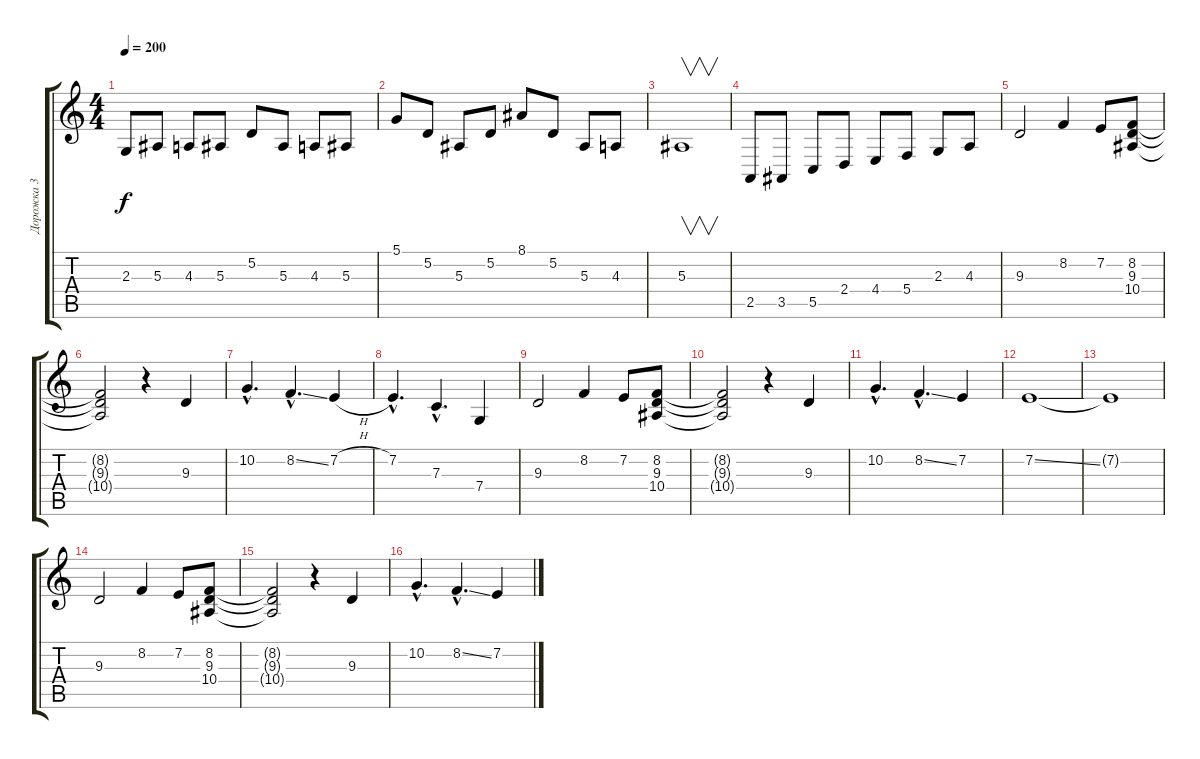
\track ("Дорожка 3" "Дорожка 3") {instrument harpsichord}
\staff {score tabs}
\tuning (D4 A3 F3 C3 G2 D2) {hide}
\ts (4 4)
\tempo 200
\clef g2
\ks c
2.3.8{dy f} 5.3.8 4.3.8 5.3.8 5.2.8 5.3.8 4.3.8 5.3.8 |
5.1.8 5.2.8 5.3.8 5.2.8 8.1.8 5.2.8 5.3.8 4.3.8 |
5.3.1{v} |
2.5.8 3.5.8 5.5.8 2.4.8 4.4.8 5.4.8 2.3.8 4.3.8 |
9.3.2 8.2.4 7.2.8 (8.2 9.3 10.4).8 |
(8.2{t} 9.3{t} 10.4{t}).2 r.4 9.3.4 |
10.2{hac}.4{d} 8.2{ss hac}.4{d} 7.2{h}.4 |
7.2{hac}.4{d} 7.3{hac}.4{d} 7.4.4 |
9.3.2 8.2.4 7.2.8 (8.2 9.3 10.4).8 |
(8.2{t} 9.3{t} 10.4{t}).2 r.4 9.3.4 |
10.2{hac}.4{d} 8.2{ss hac}.4{d} 7.2.4 |
7.2{ss}.1 |
7.2{t}.1 |
9.3.2 8.2.4 7.2.8 (8.2 9.3 10.4).8 |
(8.2{t} 9.3{t} 10.4{t}).2 r.4 9.3.4 |
10.2{hac}.4{d} 8.2{ss hac}.4{d} 7.2.4
